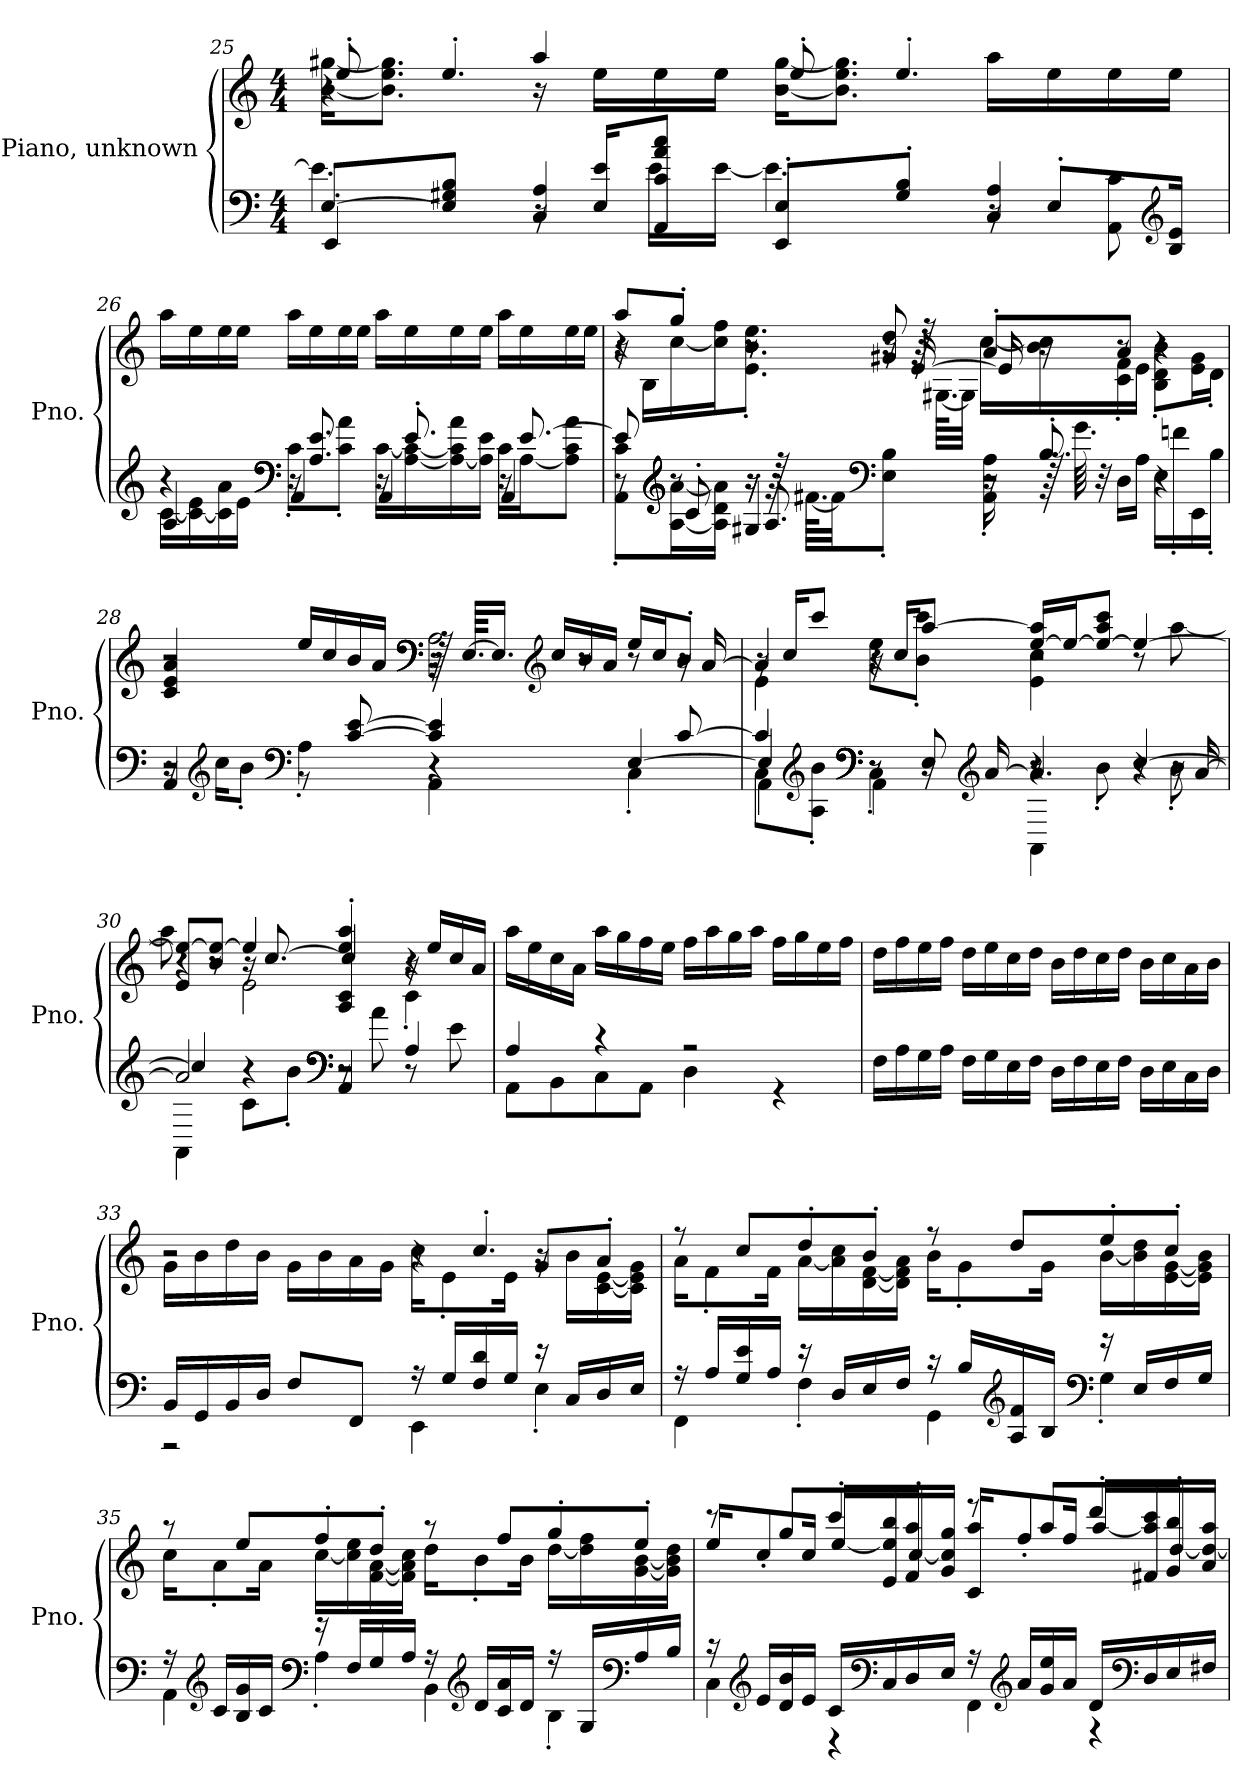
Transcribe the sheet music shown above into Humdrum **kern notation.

**kern	**kern
*part1	*part1
*staff2	*staff1
*I"Piano, unknown	*
*I'Pno.	*
!!LO:LB:g=z
*clefF4	*clefG2
*k[]	*k[]
*M4/4	*M4/4
=25	=25
*^	*^
*	*^	*	*^
[8E/L	4.e\]	4EE'/	4r	[16b\ [16gg#X\KL	8ee'/
.	.	.	.	8.b\] 8.ee\ 8.gg#\]J	.
8E/] 8G#X/ 8B/J	.	.	.	.	4.ee'/
16r	.	4C/ 4A/	4aa/	16r	.
16E/ 16e/KL	.	.	.	16ee\LL	.
8AA/ 8c/ 8a/ 8cc/J	16e\LL	.	.	16ee\	.
.	[16e\JJ	.	.	16ee\JJ	.
8EE'/L	4.e\]	4E/	2r	[16b\ [16gg#\KL	8ee'/
.	.	.	.	8.b\] 8.ee\ 8.gg#\]J	.
8G#/' 8B/'J	.	.	.	.	4.ee'/
16r	.	4C/ 4A/	.	16aa\LL	.
8E'/L	.	.	.	16ee\	.
.	8AA\ 8c\	.	.	16ee\	.
*clefG2	*	*	*	*	*
16B/ 16e/Jk	.	.	.	16ee\JJ	.
*	*	*	*v	*v	*v
!!LO:LB:g=z
=26	=26	=26	=26
4r	[16c\LL	4A/	16aa\LL
.	16c\_ 16e\	.	16ee\
.	16c\] 16a\	.	16ee\
.	16e\JJ	.	16ee\JJ
*clefF4	*	*	*
16r	8c'\L	4AA/	16aa\LL
8.A/ 8.e/	.	.	16ee\
.	8c\' 8a\'J	.	16ee\
.	.	.	16ee\JJ
16r	[16c\LL	4AA/	16aa\LL
8.e'/	[16A\ 16c\_	.	16ee\
.	16A\_ 16c\] 16a\	.	16ee\
.	16A\] 16e\JJ	.	16ee\JJ
16r	16c\LL	4AA/	16aa\LL
[8.e/	[16A\J	.	16ee\
.	8A\] 8c\ 8a\J	.	16ee\
.	.	.	16ee\JJ
!!LO:LB:g=z
=27	=27	=27	=27
*	*	*	*^
*	*	*	*	*^
8e/]	8AA\' 8c\'L	8r	8aa/L	16r	4r
.	.	.	.	16B\LL	.
*clefG2	*	*	*	*	*
8r	[16A\ [16a\L	8c'/	8gg'/J	[16cc\	.
.	16A\] 16d\ 16a\]JJ	.	.	16cc\] 16ff\J	.
16r	16r	4G#X'/	8r	8.e\' 8.b\' 8.ee\'J	8r
8.A'/	128r	.	.	.	.
.	[64.f#X\KLLL	.	.	.	.
.	32f#\JJ]	.	.	.	.
*clefF4	*	*	*	*	*
.	8E\' 8B\'J	.	8g#X/ 8dd/	.	16r
.	.	.	.	128r	[16e/
.	.	.	.	[64.G#X\KLLL	.
.	.	.	.	32G#\JJJ]	.
16r	16AA\' 16A\'	2r	8a'/L	[16cc\LL	16e/]
8.B'/	128r	.	.	16b\ 16cc\]	16r
.	64.g\	.	.	.	.
.	32r	.	.	.	.
.	16D\LL	.	8a/J	16c\' 16f\'	8r
.	16A\JJ	.	.	16e\JJ	.
4r	16E\LL	.	4r	8B\' 8d\' 8b\'L	4r
.	16fn'\	.	.	.	.
.	16EE\	.	.	16e\ 16g#\L	.
.	16B'\JJ	.	.	16d'\JJ	.
!!LO:PB:g=z	!!	!!
=28	=28	=28	=28	=28	=28
2r	16r	4AA/	4c/ 4e/ 4a/	2r	2r
*clefG2	*	*	*	*	*
.	16cc\KL	.	.	.	.
.	8b'\J	.	.	.	.
*clefF4	*	*	*	*	*
.	4A'\	8r	16ee/LL	.	.
.	.	.	16cc/	.	.
.	.	[8c/ [8e/	16b/	.	.
.	.	.	16a/JJ	.	.
*	*	*	*clefF4	*	*
4r	4AA\	4c/] 4e/]	16r	2A\	128r
.	.	.	.	.	[64.E/KKLL
.	.	.	.	.	16.E/JJ]
*	*	*	*clefG2	*	*
.	.	.	16cc/LL	.	.
.	.	.	16b/	.	8r
.	.	.	16a/JJ	.	.
8r	4C'\	[4E/	16ee/LL	.	8r
.	.	.	16cc/J	.	.
[8c/	.	.	8b'/J	.	16r
.	.	.	.	.	[16a/
!!LO:LB:g=z	!!	!!
=29	=29	=29	=29	=29	=29
*	*	*^	*	*	*
4c/]	8C\L	4E/]	4AA\	16r	4e\	4a/]
.	.	.	.	16cc/KL	.	.
*clefG2	*	*	*	*	*	*
.	8A\' 8b\'J	.	.	8ccc/J	.	.
*clefF4	*	*	*	*	*	*
8r	4C'\	8r	4AA\	16r	8ee\L	4r
.	.	.	.	16cc/KL	.	.
16r	.	8E/	.	[8aa/J	8b\' 8ccc\'J	.
*clefG2	*	*	*	*	*	*
[16a/	.	.	.	.	.	.
4.a/]	8r	4r	4AA\	[16ee/ 16aa/]LL	4e\ 4cc\	2r
.	.	.	.	16ee/J_	.	.
.	8b'\	.	.	8ee/_ 8aa/ 8ccc/J	.	.
.	8r	[4cc/	4r	4ee/_	8r	.
16r	8b'\	.	.	.	[8aa\	.
[16a/	.	.	.	.	.	.
*	*	*v	*v	*	*	*
=30	=30	=30	=30	=30	=30
2a/]	4AA\	4cc/]	8e/ 8ee/_L	8aa\]	4r
.	.	.	8b/ 8ee/_J	8r	.
.	8c\L	4r	4ee/]	2e\	16r
.	.	.	.	.	[8.cc/
.	8b'\J	.	.	.	.
*clefF4	*	*	*	*	*
2r	8r	4AA/	4A/' 4c/' 4ee/' 4aa/'	.	4cc/]
.	8a\	.	.	.	.
.	8r	4A/	16r	4c'\	4r
.	.	.	16ee/LL	.	.
.	8e\	.	16cc/	.	.
.	.	.	16a/JJ	.	.
*	*v	*v	*	*	*
*	*	*v	*v	*v
!!LO:LB:g=z
=31	=31	=31
4A/	8AA\L	16aa\LL
.	.	16ee\
.	8BB\	16cc\
.	.	16a\JJ
4r	8C\	16aa\LL
.	.	16gg\
.	8AA\J	16ff\
.	.	16ee\JJ
2r	4D\	16ff\LL
.	.	16aa\
.	.	16gg\
.	.	16aa\JJ
.	4r	16ff\LL
.	.	16gg\
.	.	16ee\
.	.	16ff\JJ
*v	*v	*
=32	=32
16F\LL	16dd\LL
16A\	16ff\
16G\	16ee\
16A\JJ	16ff\JJ
16F\LL	16dd\LL
16G\	16ee\
16E\	16cc\
16F\JJ	16dd\JJ
16D\LL	16b\LL
16F\	16dd\
16E\	16cc\
16F\JJ	16dd\JJ
16D\LL	16b\LL
16E\	16cc\
16C\	16a\
16D\JJ	16b\JJ
!!LO:LB:g=z
=33	=33
*^	*^
*	*	*	*^
16BB/LL	2r	2r	16g\LL	2r
16GG/	.	.	16b\	.
16BB/	.	.	16dd\	.
16D/JJ	.	.	16b\JJ	.
8F/L	.	.	16g\LL	.
.	.	.	16b\	.
8FF/J	.	.	16a\	.
.	.	.	16g\JJ	.
16r	4EE\	8r	16cc\KL	4r
16G/LL	.	.	8e'\	.
16F/ 16d/	.	4.cc'/	.	.
16G/JJ	.	.	16e\Jk	.
16r	4E'\	.	16r	8g/L
16C/LL	.	.	16b\LL	.
16D/	.	.	[16c\ [16e\	8a'/J
16E/JJ	.	.	16c\] 16e\] 16g\JJ	.
*	*	*	*v	*v
=34	=34	=34	=34
16r	4FF\	8r	16a\KL
16A/LL	.	.	8f'\
16G/ 16e/	.	8cc/L	.
16A/JJ	.	.	16f\Jk
16r	4F'\	8dd'/	[16a\LL
16D/LL	.	.	16a\] 16cc\
16E/	.	8b'/J	[16d\ [16f\
16F/JJ	.	.	16d\] 16f\] 16a\JJ
16r	4GG\	8r	16b\KL
16B/LL	.	.	8g'\
*clefG2	*	*	*
16A/ 16f/	.	8dd/L	.
16B/JJ	.	.	16g\Jk
*clefF4	*	*	*
16r	4G'\	8ee'/	[16b\LL
16E/LL	.	.	16b\] 16dd\
16F/	.	8cc'/J	[16e\ [16g\
16G/JJ	.	.	16e\] 16g\] 16b\JJ
!!LO:LB:g=z	!!
=35	=35	=35	=35
16r	4AA\	8r	16cc\KL
*clefG2	*	*	*
16c/LL	.	.	8a'\
16B/ 16g/	.	8ee/L	.
16c/JJ	.	.	16a\Jk
*clefF4	*	*	*
16r	4A'\	8ff'/	[16cc\LL
16F/LL	.	.	16cc\] 16ee\
16G/	.	8dd'/J	[16f\ [16a\
16A/JJ	.	.	16f\] 16a\] 16cc\JJ
16r	4BB\	8r	16dd\KL
*clefG2	*	*	*
16d/LL	.	.	8b'\
16c/ 16a/	.	8ff/L	.
16d/JJ	.	.	16b\Jk
16r	4B'\	8gg'/	[16dd\LL
16G/LL	.	.	16dd\] 16ff\
*clefF4	*	*	*
16A/	.	8ee'/J	[16g\ [16b\
16B/JJ	.	.	16g\] 16b\] 16dd\JJ
!!LO:LB:g=z	!!
=36	=36	=36	=36
16r	4C\	8r	16ee/KL
*clefG2	*	*	*
16e/LL	.	.	8cc'/
16d/ 16b/	.	8gg/L	.
16e/JJ	.	.	16cc/Jk
16c/LL	4r	8ccc'/	[16ee/LL
*clefF4	*	*	*
16C/	.	.	16e/ 16ee/] 16bb/
16D/	.	8f/' 8aa/'J	[16cc/
16E/JJ	.	.	16g/ 16cc/] 16gg/JJ
16r	4FF\	8r	16c/ 16aa/KL
*clefG2	*	*	*
16a/LL	.	.	8ff'/
16g/ 16ee/	.	8aa/L	.
16a/JJ	.	.	16ff/Jk
16d/LL	4r	8ddd'/	[16aa/LL
*clefF4	*	*	*
16D/	.	.	16f#X/ 16aa/] 16ccc/
16E/	.	8g/' 8bb/'J	[16dd/
16F#X/JJ	.	.	16a/ 16dd/_ 16aa/JJ
*v	*v	*	*
*	*v	*v
=	=
*-	*-
